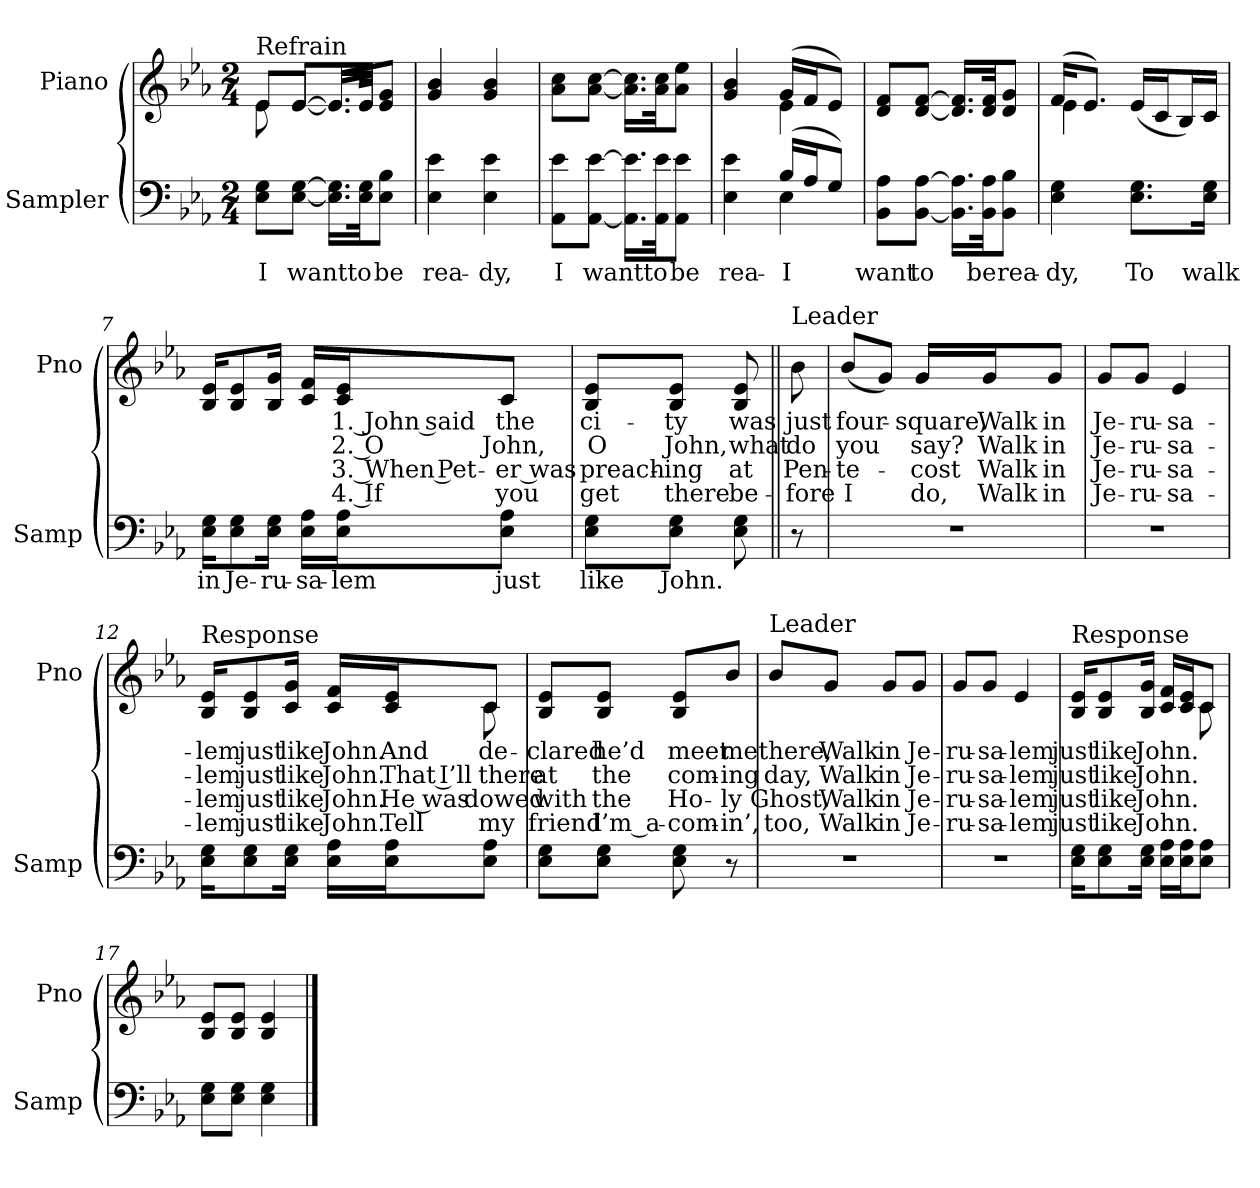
**kern	**text	**kern	**text	**text	**text	**text
*part2	*part2	*part1	*part1	*part1	*part1	*part1
*staff2	*staff2	*staff1	*staff1	*staff1	*staff1	*staff1
*I"Sampler	*	*I"Piano	*	*	*	*
*I'Samp	*	*I'Pno	*	*	*	*
*clefF4	*	*clefG2	*	*	*	*
*k[b-e-a-]	*	*k[b-e-a-]	*	*	*	*
*E-:	*	*E-:	*	*	*	*
*M2/4	*	*M2/4	*	*	*	*
=1	=1	=1	=1	=1	=1	=1
*	*	*^	*	*	*	*
!	!	!LO:TX:t=Refrain	!	!	!	!	!
8E-\ 8G\L	I	8e-/L	8e-	.	.	.	.
[8E-\ [8G\J	want	[8e-/J	[8e-/L	.	.	.	.
16.E-]\ 16.G]\LL	.	16.e-/LL]	16.e-/L]	.	.	.	.
32E-\ 32G\Jk	to	32e-/Jk	32e-/JJk	.	.	.	.
8E-\ 8B-\J	be	8e-/ 8g/J	8ryy	.	.	.	.
*	*	*v	*v	*	*	*	*
=2	=2	=2	=2	=2	=2	=2
4E- 4e-	rea-	4g 4b-	.	.	.	.
4E- 4e-	-dy,	4g 4b-	.	.	.	.
=3	=3	=3	=3	=3	=3	=3
8AA-\ 8e-\L	I	8a-\ 8cc\L	.	.	.	.
[8AA-\ [8e-\J	want	[8a-\ [8cc\J	.	.	.	.
16.AA-]\ 16.e-]\LL	.	16.a-]\ 16.cc]\LL	.	.	.	.
32AA-\ 32e-\Jk	to	32a-\ 32cc\Jk	.	.	.	.
8AA-\ 8e-\J	be	8a-\ 8ee-\J	.	.	.	.
=4	=4	=4	=4	=4	=4	=4
*^	*	*^	*	*	*	*
4E- 4e-	4ryy	rea-	4g 4b-	4ryy	.	.	.	.
(16B-/LL	4E-	I	(16g/LL	4e-	.	.	.	.
16A-/J	.	.	16f/J	.	.	.	.	.
8G/J)	.	.	8e-/J)	.	.	.	.	.
*v	*v	*	*	*	*	*	*	*
*	*	*v	*v	*	*	*	*
=5	=5	=5	=5	=5	=5	=5
8BB-\ 8A-\L	want	8d/ 8f/L	.	.	.	.
[8BB-\ [8A-\J	to	[8d/ [8f/J	.	.	.	.
16.BB-]\ 16.A-]\LL	.	16.d]/ 16.f]/LL	.	.	.	.
32BB-\ 32A-\Jk	be	32d/ 32f/Jk	.	.	.	.
8BB-\ 8B-\J	rea-	8d/ 8g/J	.	.	.	.
=6	=6	=6	=6	=6	=6	=6
*	*	*^	*	*	*	*
4E- 4G	-dy,	(16f/KL	4e-	.	.	.	.
.	.	8.e-/J)	.	.	.	.	.
8.E-\ 8.G\L	To	(16e-/LL	4ryy	.	.	.	.
.	.	16c/J	.	.	.	.	.
.	.	16B-/L)	.	.	.	.	.
16E-\ 16G\Jk	walk	16c/JJ	.	.	.	.	.
*	*	*v	*v	*	*	*	*
=7	=7	=7	=7	=7	=7	=7
16E-\ 16G\KL	in	16B-/ 16e-/KL	.	.	.	.
8E-\ 8G\	Je-	8B-/ 8e-/	.	.	.	.
16E-\ 16G\Jk	-ru-	16B-/ 16g/Jk	.	.	.	.
16E-\ 16A-\LL	-sa-	16c/ 16f/LL	.	.	.	.
16E-\ 16A-\J	-lem	16c/ 16e-/J	1. John said	2. O	3. When Pet-	4. If
8E-\ 8A-\J	just	8c/J	the	John,	-er was	you
=8	=8	=8	=8	=8	=8	=8
8E-\ 8G\L	like	8B-/ 8e-/L	ci-	O	preach-	get
8E-\ 8G\J	John.	8B-/ 8e-/J	-ty	John,	-ing	there
8E- 8G	.	8B- 8e-	was	what	at	be-
=9||	=9||	=9||	=9||	=9||	=9||	=9||
!	!	!LO:TX:t=Leader	!	!	!	!
8r	.	8b-	just	do	Pen-	-fore
=10	=10	=10	=10	=10	=10	=10
!LO:N:vis=1	!	!	!	!	!	!
2r	.	(8b-/L	four-	you	-te-	I
.	.	8g/J)	.	.	.	.
.	.	16g/LL	-square,	say?	-cost	do,
.	.	16g/J	Walk	Walk	Walk	Walk
.	.	8g/J	in	in	in	in
=11	=11	=11	=11	=11	=11	=11
2r	.	8g/L	Je-	Je-	Je-	Je-
.	.	8g/J	-ru-	-ru-	-ru-	-ru-
.	.	4e-	-sa-	-sa-	-sa-	-sa-
=12	=12	=12	=12	=12	=12	=12
*	*	*^	*	*	*	*
!	!	!LO:TX:t=Response	!	!	!	!	!
16E-\ 16G\KL	.	16B-/ 16e-/KL	4.ryy	-lem	-lem	-lem	-lem
8E-\ 8G\	.	8B-/ 8e-/	.	just	just	just	just
16E-\ 16G\Jk	.	16c/ 16g/Jk	.	like	like	like	like
16E-\ 16A-\LL	.	16c/ 16f/LL	.	John.	John.	John.	John.
16E-\ 16A-\J	.	16c/ 16e-/J	.	And	That I’ll	He was	Tell
8E-\ 8A-\J	.	8c/J	8c	de-	there	-dowed	my
*	*	*v	*v	*	*	*	*
=13	=13	=13	=13	=13	=13	=13
8E-\ 8G\L	.	8B-/ 8e-/L	-clared	at	with	friend
8E-\ 8G\J	.	8B-/ 8e-/J	he’d	the	the	I’m a-
8E- 8G	.	8B-/ 8e-/L	meet	com-	Ho-	-com-
8r	.	8b-/J	me	-ing	-ly	-in’,
=14	=14	=14	=14	=14	=14	=14
!	!	!LO:TX:t=Leader	!	!	!	!
2r	.	8b-/L	there,	day,	Ghost,	too,
.	.	8g/J	Walk	Walk	Walk	Walk
.	.	8g/L	in	in	in	in
.	.	8g/J	Je-	Je-	Je-	Je-
=15	=15	=15	=15	=15	=15	=15
2r	.	8g/L	-ru-	-ru-	-ru-	-ru-
.	.	8g/J	-sa-	-sa-	-sa-	-sa-
.	.	4e-	-lem	-lem	-lem	-lem
=16	=16	=16	=16	=16	=16	=16
*	*	*^	*	*	*	*
!	!	!LO:TX:t=Response	!	!	!	!	!
16E-\ 16G\KL	.	16B-/ 16e-/KL	4.ryy	just	just	just	just
8E-\ 8G\	.	8B-/ 8e-/	.	like	like	like	like
16E-\ 16G\Jk	.	16B-/ 16g/Jk	.	John.	John.	John.	John.
16E-\ 16A-\LL	.	16c/ 16f/LL	.	.	.	.	.
16E-\ 16A-\J	.	16c/ 16e-/J	.	.	.	.	.
8E-\ 8A-\J	.	8c/J	8c	.	.	.	.
*	*	*v	*v	*	*	*	*
=17	=17	=17	=17	=17	=17	=17
8E-\ 8G\L	.	8B-/ 8e-/L	.	.	.	.
8E-\ 8G\J	.	8B-/ 8e-/J	.	.	.	.
4E- 4G	.	4B- 4e-	.	.	.	.
==	==	==	==	==	==	==
*-	*-	*-	*-	*-	*-	*-
